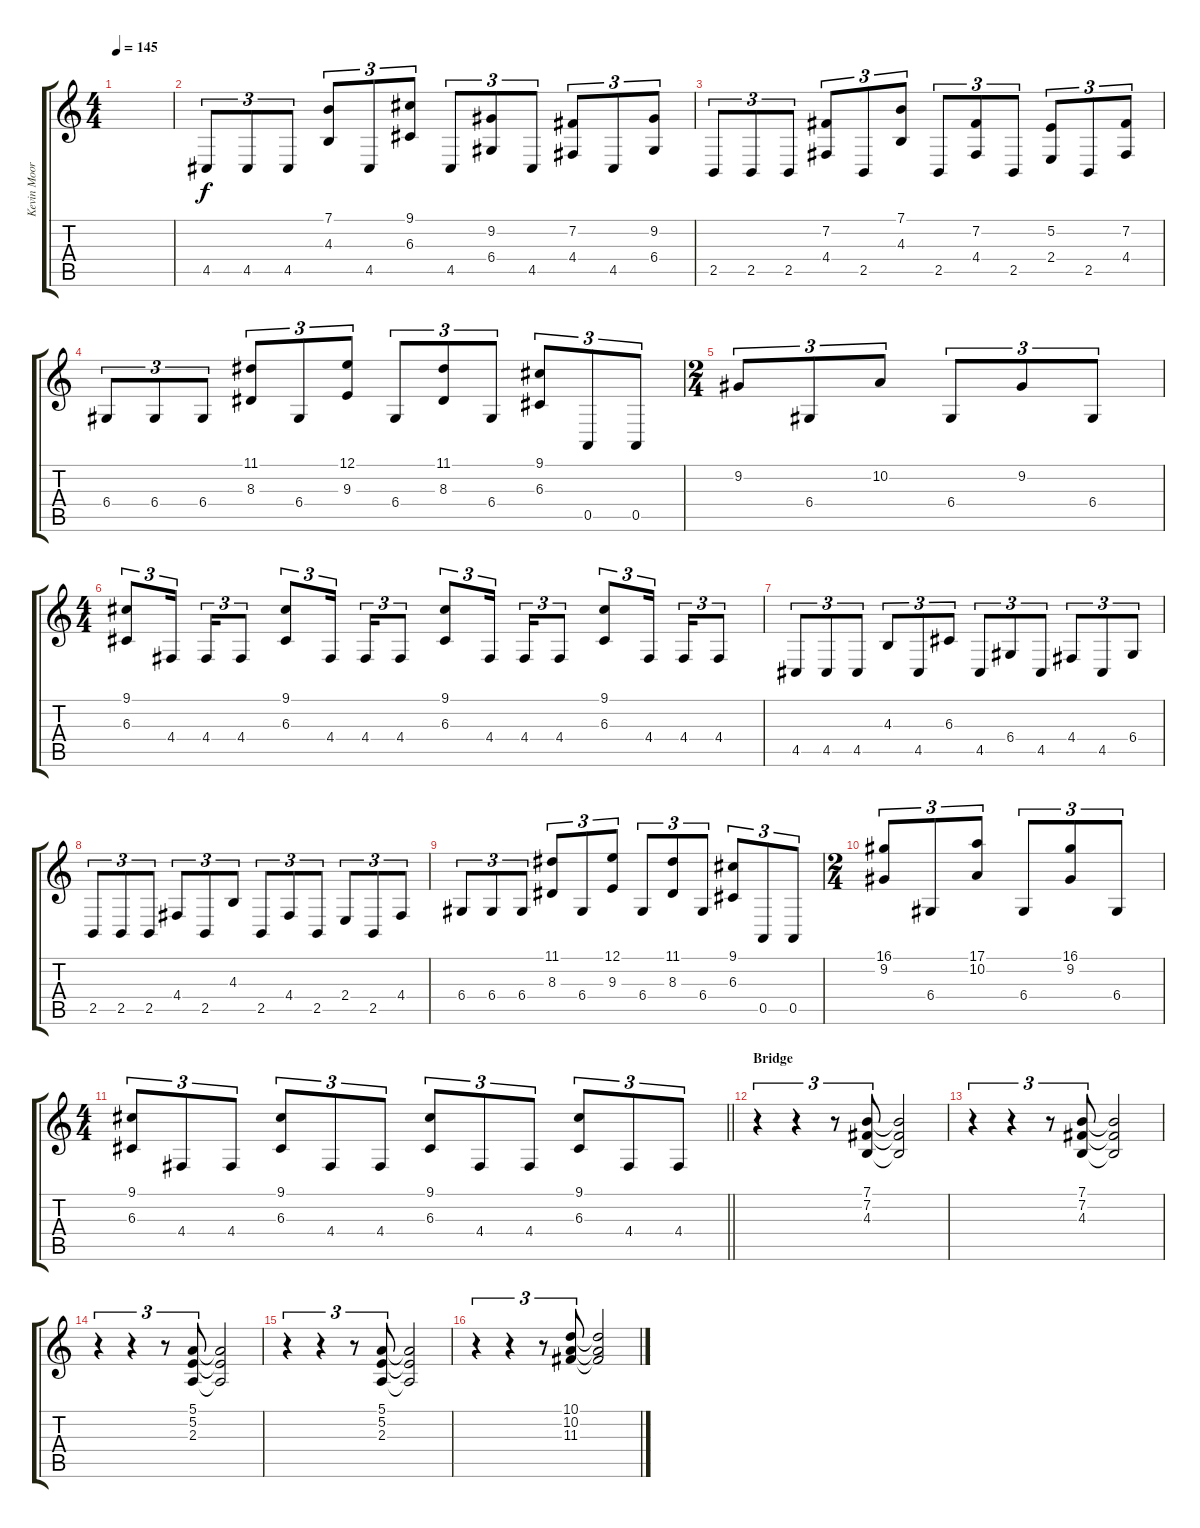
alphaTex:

\track ("Kevin Moore" "Kevin Moor") {instrument lead2sawtooth}
\staff {score tabs}
\tuning (E4 B3 G3 D3 A2 E2) {hide}
\ts (4 4)
\tempo 145
\clef g2
\ks c
|
4.5.8{tu (3 2) volume 13} 4.5.8{tu (3 2)} 4.5.8{tu (3 2)} (7.1 4.3).8{tu (3 2)} 4.5.8{tu (3 2)} (9.1 6.3).8{tu (3 2)} 4.5.8{tu (3 2)} (9.2 6.4).8{tu (3 2)} 4.5.8{tu (3 2)} (7.2 4.4).8{tu (3 2)} 4.5.8{tu (3 2)} (9.2 6.4).8{tu (3 2)} |
2.5.8{tu (3 2)} 2.5.8{tu (3 2)} 2.5.8{tu (3 2)} (7.2 4.4).8{tu (3 2)} 2.5.8{tu (3 2)} (7.1 4.3).8{tu (3 2)} 2.5.8{tu (3 2)} (7.2 4.4).8{tu (3 2)} 2.5.8{tu (3 2)} (5.2 2.4).8{tu (3 2)} 2.5.8{tu (3 2)} (7.2 4.4).8{tu (3 2)} |
6.4.8{tu (3 2)} 6.4.8{tu (3 2)} 6.4.8{tu (3 2)} (11.1 8.3).8{tu (3 2)} 6.4.8{tu (3 2)} (12.1 9.3).8{tu (3 2)} 6.4.8{tu (3 2)} (11.1 8.3).8{tu (3 2)} 6.4.8{tu (3 2)} (9.1 6.3).8{tu (3 2)} 0.5.8{tu (3 2)} 0.5.8{tu (3 2)} |
\ts (2 4)
9.2.8{tu (3 2)} 6.4.8{tu (3 2)} 10.2.8{tu (3 2)} 6.4.8{tu (3 2)} 9.2.8{tu (3 2)} 6.4.8{tu (3 2)} |
\ts (4 4)
(9.1 6.3).8{tu (3 2)} 4.4.16{tu (3 2) beam splitsecondary} 4.4.16{tu (3 2)} 4.4.8{tu (3 2)} (9.1 6.3).8{tu (3 2)} 4.4.16{tu (3 2) beam splitsecondary} 4.4.16{tu (3 2)} 4.4.8{tu (3 2)} (9.1 6.3).8{tu (3 2)} 4.4.16{tu (3 2) beam splitsecondary} 4.4.16{tu (3 2)} 4.4.8{tu (3 2)} (9.1 6.3).8{tu (3 2)} 4.4.16{tu (3 2) beam splitsecondary} 4.4.16{tu (3 2)} 4.4.8{tu (3 2)} |
4.5.8{tu (3 2)} 4.5.8{tu (3 2)} 4.5.8{tu (3 2)} 4.3.8{tu (3 2)} 4.5.8{tu (3 2)} 6.3.8{tu (3 2)} 4.5.8{tu (3 2)} 6.4.8{tu (3 2)} 4.5.8{tu (3 2)} 4.4.8{tu (3 2)} 4.5.8{tu (3 2)} 6.4.8{tu (3 2)} |
2.5.8{tu (3 2)} 2.5.8{tu (3 2)} 2.5.8{tu (3 2)} 4.4.8{tu (3 2)} 2.5.8{tu (3 2)} 4.3.8{tu (3 2)} 2.5.8{tu (3 2)} 4.4.8{tu (3 2)} 2.5.8{tu (3 2)} 2.4.8{tu (3 2)} 2.5.8{tu (3 2)} 4.4.8{tu (3 2)} |
6.4.8{tu (3 2)} 6.4.8{tu (3 2)} 6.4.8{tu (3 2)} (11.1 8.3).8{tu (3 2)} 6.4.8{tu (3 2)} (12.1 9.3).8{tu (3 2)} 6.4.8{tu (3 2)} (11.1 8.3).8{tu (3 2)} 6.4.8{tu (3 2)} (9.1 6.3).8{tu (3 2)} 0.5.8{tu (3 2)} 0.5.8{tu (3 2)} |
\ts (2 4)
(16.1 9.2).8{tu (3 2)} 6.4.8{tu (3 2)} (17.1 10.2).8{tu (3 2)} 6.4.8{tu (3 2)} (16.1 9.2).8{tu (3 2)} 6.4.8{tu (3 2)} |
\ts (4 4)
\barLineRight lightlight
(9.1 6.3).8{tu (3 2)} 4.4.8{tu (3 2)} 4.4.8{tu (3 2)} (9.1 6.3).8{tu (3 2)} 4.4.8{tu (3 2)} 4.4.8{tu (3 2)} (9.1 6.3).8{tu (3 2)} 4.4.8{tu (3 2)} 4.4.8{tu (3 2)} (9.1 6.3).8{tu (3 2)} 4.4.8{tu (3 2)} 4.4.8{tu (3 2)} |
\section ("" "Bridge")
r.4{tu (3 2) volume 9} r.4{tu (3 2)} r.8{tu (3 2)} (7.1 7.2 4.3).8{tu (3 2)} (7.1{t} 7.2{t} 4.3{t}).2 |
r.4{tu (3 2)} r.4{tu (3 2)} r.8{tu (3 2)} (7.1 7.2 4.3).8{tu (3 2)} (7.1{t} 7.2{t} 4.3{t}).2 |
r.4{tu (3 2)} r.4{tu (3 2)} r.8{tu (3 2)} (5.1 5.2 2.3).8{tu (3 2)} (5.1{t} 5.2{t} 2.3{t}).2 |
r.4{tu (3 2)} r.4{tu (3 2)} r.8{tu (3 2)} (5.1 5.2 2.3).8{tu (3 2)} (5.1{t} 5.2{t} 2.3{t}).2 |
r.4{tu (3 2)} r.4{tu (3 2)} r.8{tu (3 2)} (10.1 10.2 11.3).8{tu (3 2)} (10.1{t} 10.2{t} 11.3{t}).2
